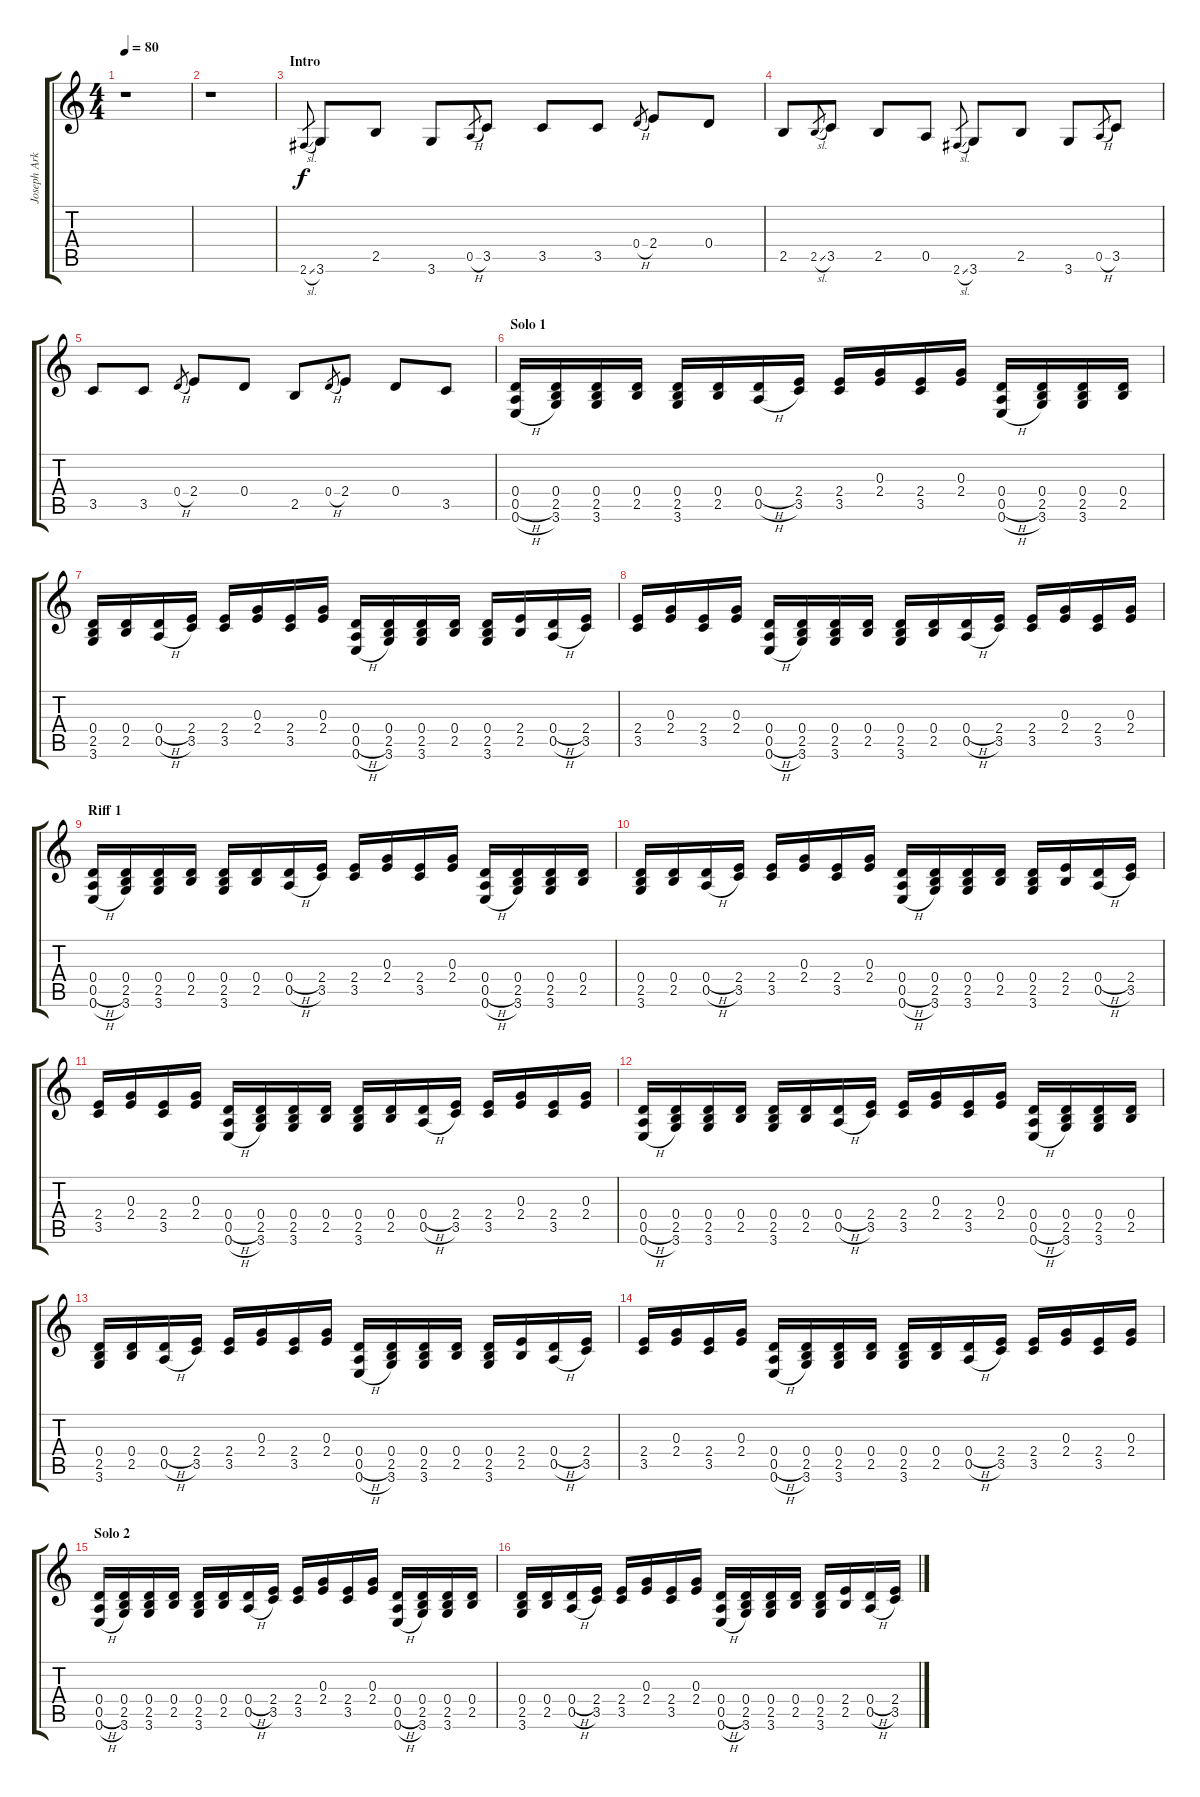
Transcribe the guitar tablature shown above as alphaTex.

\track ("Joseph Arkansas" "Joseph Ark") {instrument acousticguitarsteel}
\staff {score tabs}
\tuning (E4 B3 G3 D3 A2 E2) {hide}
\ts (4 4)
\tempo 80
\clef g2
\ks c
r.1{dy f instrument acousticguitarsteel} |
r.1 |
\section ("" "Intro")
2.6{sl}.8{gr} 3.6.8 2.5.8 3.6.8 0.5{h}.8{gr} 3.5.8 3.5.8 3.5.8 0.4{h}.8{gr} 2.4.8 0.4.8 |
2.5.8 2.5{sl}.8{gr} 3.5.8 2.5.8 0.5.8 2.6{sl}.8{gr} 3.6.8 2.5.8 3.6.8 0.5{h}.8{gr} 3.5.8 |
3.5.8 3.5.8 0.4{h}.8{gr} 2.4.8 0.4.8 2.5.8 0.4{h}.8{gr} 2.4.8 0.4.8 3.5.8 |
\section ("" "Solo 1")
(0.4 0.5{h} 0.6{h}).16 (0.4 2.5 3.6).16 (0.4 2.5 3.6).16 (0.4 2.5).16 (0.4 2.5 3.6).16 (0.4 2.5).16 (0.4{h} 0.5{h}).16 (2.4 3.5).16 (2.4 3.5).16 (0.3 2.4).16 (2.4 3.5).16 (0.3 2.4).16 (0.4 0.5{h} 0.6{h}).16 (0.4 2.5 3.6).16 (0.4 2.5 3.6).16 (0.4 2.5).16 |
(0.4 2.5 3.6).16 (0.4 2.5).16 (0.4{h} 0.5{h}).16 (2.4 3.5).16 (2.4 3.5).16 (0.3 2.4).16 (2.4 3.5).16 (0.3 2.4).16 (0.4 0.5{h} 0.6{h}).16 (0.4 2.5 3.6).16 (0.4 2.5 3.6).16 (0.4 2.5).16 (0.4 2.5 3.6).16 (2.4 2.5).16 (0.4{h} 0.5{h}).16 (2.4 3.5).16 |
(2.4 3.5).16 (0.3 2.4).16 (2.4 3.5).16 (0.3 2.4).16 (0.4 0.5{h} 0.6{h}).16 (0.4 2.5 3.6).16 (0.4 2.5 3.6).16 (0.4 2.5).16 (0.4 2.5 3.6).16 (0.4 2.5).16 (0.4{h} 0.5{h}).16 (2.4 3.5).16 (2.4 3.5).16 (0.3 2.4).16 (2.4 3.5).16 (0.3 2.4).16 |
\section ("" "Riff 1")
(0.4 0.5{h} 0.6{h}).16 (0.4 2.5 3.6).16 (0.4 2.5 3.6).16 (0.4 2.5).16 (0.4 2.5 3.6).16 (0.4 2.5).16 (0.4{h} 0.5{h}).16 (2.4 3.5).16 (2.4 3.5).16 (0.3 2.4).16 (2.4 3.5).16 (0.3 2.4).16 (0.4 0.5{h} 0.6{h}).16 (0.4 2.5 3.6).16 (0.4 2.5 3.6).16 (0.4 2.5).16 |
(0.4 2.5 3.6).16 (0.4 2.5).16 (0.4{h} 0.5{h}).16 (2.4 3.5).16 (2.4 3.5).16 (0.3 2.4).16 (2.4 3.5).16 (0.3 2.4).16 (0.4 0.5{h} 0.6{h}).16 (0.4 2.5 3.6).16 (0.4 2.5 3.6).16 (0.4 2.5).16 (0.4 2.5 3.6).16 (2.4 2.5).16 (0.4{h} 0.5{h}).16 (2.4 3.5).16 |
(2.4 3.5).16 (0.3 2.4).16 (2.4 3.5).16 (0.3 2.4).16 (0.4 0.5{h} 0.6{h}).16 (0.4 2.5 3.6).16 (0.4 2.5 3.6).16 (0.4 2.5).16 (0.4 2.5 3.6).16 (0.4 2.5).16 (0.4{h} 0.5{h}).16 (2.4 3.5).16 (2.4 3.5).16 (0.3 2.4).16 (2.4 3.5).16 (0.3 2.4).16 |
(0.4 0.5{h} 0.6{h}).16 (0.4 2.5 3.6).16 (0.4 2.5 3.6).16 (0.4 2.5).16 (0.4 2.5 3.6).16 (0.4 2.5).16 (0.4{h} 0.5{h}).16 (2.4 3.5).16 (2.4 3.5).16 (0.3 2.4).16 (2.4 3.5).16 (0.3 2.4).16 (0.4 0.5{h} 0.6{h}).16 (0.4 2.5 3.6).16 (0.4 2.5 3.6).16 (0.4 2.5).16 |
(0.4 2.5 3.6).16 (0.4 2.5).16 (0.4{h} 0.5{h}).16 (2.4 3.5).16 (2.4 3.5).16 (0.3 2.4).16 (2.4 3.5).16 (0.3 2.4).16 (0.4 0.5{h} 0.6{h}).16 (0.4 2.5 3.6).16 (0.4 2.5 3.6).16 (0.4 2.5).16 (0.4 2.5 3.6).16 (2.4 2.5).16 (0.4{h} 0.5{h}).16 (2.4 3.5).16 |
(2.4 3.5).16 (0.3 2.4).16 (2.4 3.5).16 (0.3 2.4).16 (0.4 0.5{h} 0.6{h}).16 (0.4 2.5 3.6).16 (0.4 2.5 3.6).16 (0.4 2.5).16 (0.4 2.5 3.6).16 (0.4 2.5).16 (0.4{h} 0.5{h}).16 (2.4 3.5).16 (2.4 3.5).16 (0.3 2.4).16 (2.4 3.5).16 (0.3 2.4).16 |
\section ("" "Solo 2")
(0.4 0.5{h} 0.6{h}).16 (0.4 2.5 3.6).16 (0.4 2.5 3.6).16 (0.4 2.5).16 (0.4 2.5 3.6).16 (0.4 2.5).16 (0.4{h} 0.5{h}).16 (2.4 3.5).16 (2.4 3.5).16 (0.3 2.4).16 (2.4 3.5).16 (0.3 2.4).16 (0.4 0.5{h} 0.6{h}).16 (0.4 2.5 3.6).16 (0.4 2.5 3.6).16 (0.4 2.5).16 |
(0.4 2.5 3.6).16 (0.4 2.5).16 (0.4{h} 0.5{h}).16 (2.4 3.5).16 (2.4 3.5).16 (0.3 2.4).16 (2.4 3.5).16 (0.3 2.4).16 (0.4 0.5{h} 0.6{h}).16 (0.4 2.5 3.6).16 (0.4 2.5 3.6).16 (0.4 2.5).16 (0.4 2.5 3.6).16 (2.4 2.5).16 (0.4{h} 0.5{h}).16 (2.4 3.5).16
